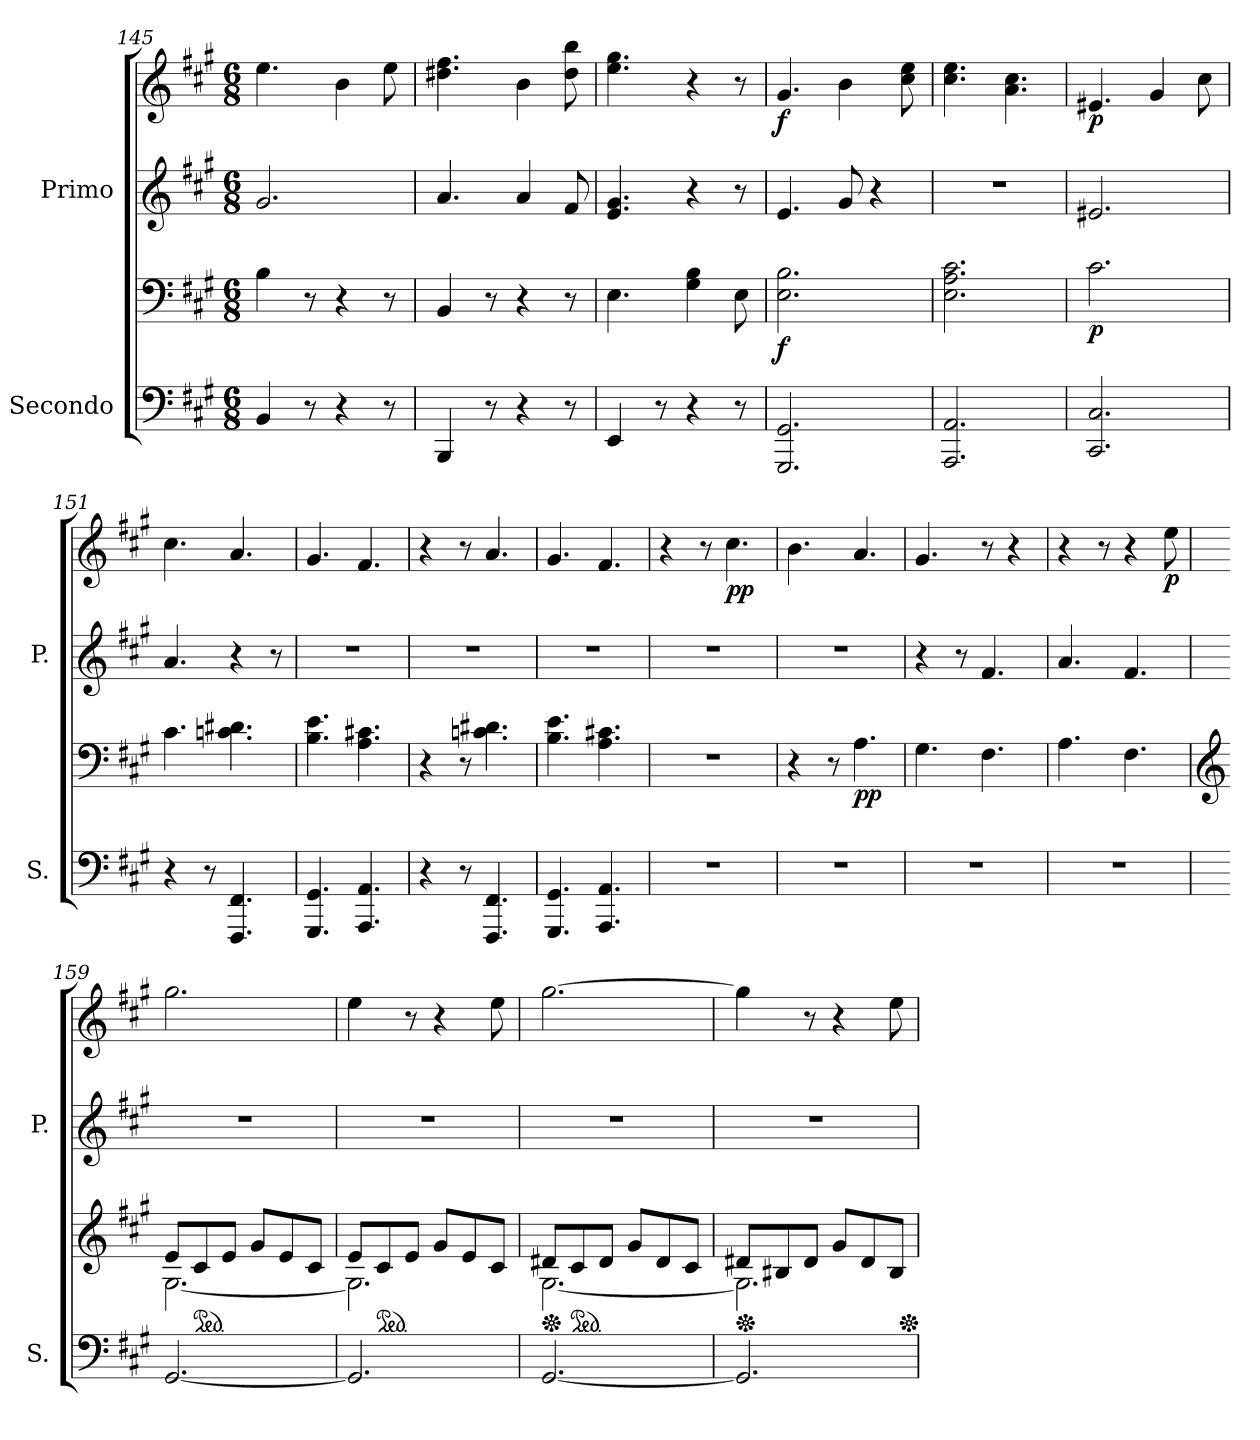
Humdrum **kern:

**kern	**kern	**dynam	**kern	**kern	**dynam
*part2	*part2	*part2	*part1	*part1	*part1
*staff4	*staff3	*staff3/4	*staff2	*staff1	*staff1/2
*I"Secondo	*	*	*I"Primo	*	*
*I'S.	*	*	*I'P.	*	*
*clefF4	*clefF4	*	*clefG2	*clefG2	*
*k[f#c#g#]	*k[f#c#g#]	*	*k[f#c#g#]	*k[f#c#g#]	*
*M6/8	*M6/8	*	*M6/8	*M6/8	*
=145	=145	=145	=145	=145	=145
4BB/	4B\	.	2.g#/	4.ee\	.
8r	8r	.	.	.	.
4r	4r	.	.	4b\	.
8r	8r	.	.	8ee\	.
=146	=146	=146	=146	=146	=146
4BBB/	4BB/	.	4.a/	4.dd#X\ 4.ff#\	.
8r	8r	.	.	.	.
4r	4r	.	4a/	4b\	.
8r	8r	.	8f#/	8dd#\ 8bb\	.
=147	=147	=147	=147	=147	=147
4EE/	4.E\	.	4.e/ 4.g#/	4.ee\ 4.gg#\	.
8r	.	.	.	.	.
4r	4G#\ 4B\	.	4r	4r	.
8r	8E\	.	8r	8r	.
=148	=148	=148	=148	=148	=148
!	!	!LO:DY:b	!	!	!LO:DY:b
2.GGG#/ 2.GG#/	2.E\ 2.B\	f	4.e/	4.g#/	f
.	.	.	8g#/	4b\	.
.	.	.	4r	.	.
.	.	.	.	8cc#\ 8ee\	.
=149	=149	=149	=149	=149	=149
2.AAA/ 2.AA/	2.E\ 2.A\ 2.c#\	.	2.r	4.cc#\ 4.ee\	.
.	.	.	.	4.a\ 4.cc#\	.
=150	=150	=150	=150	=150	=150
!	!	!LO:DY:b	!	!	!LO:DY:b
2.CC#/ 2.C#/	2.c#\	p	2.e#X/	4.e#X/	p
.	.	.	.	4g#/	.
.	.	.	.	8cc#\	.
=151	=151	=151	=151	=151	=151
4r	4.c#\	.	4.a/	4.cc#\	.
8r	.	.	.	.	.
4.FFF#/ 4.FF#/	4.cn\ 4.d#X\	.	4r	4.a/	.
.	.	.	8r	.	.
=152	=152	=152	=152	=152	=152
4.GGG#/ 4.GG#/	4.B\ 4.e\	.	2.r	4.g#/	.
4.AAA/ 4.AA/	4.A\ 4.c#X\	.	.	4.f#/	.
=153	=153	=153	=153	=153	=153
4r	4r	.	2.r	4r	.
8r	8r	.	.	8r	.
4.FFF#/ 4.FF#/	4.cn\ 4.d#X\	.	.	4.a/	.
!!LO:LB:g=z
=154	=154	=154	=154	=154	=154
4.GGG#/ 4.GG#/	4.B\ 4.e\	.	2.r	4.g#/	.
4.AAA/ 4.AA/	4.A\ 4.c#X\	.	.	4.f#/	.
=155	=155	=155	=155	=155	=155
2.r	2.r	.	2.r	4r	.
.	.	.	.	8r	.
!	!	!	!	!	!LO:DY:b
.	.	.	.	4.cc#\	pp
=156	=156	=156	=156	=156	=156
2.r	4r	.	2.r	4.b\	.
.	8r	.	.	.	.
!	!	!LO:DY:b	!	!	!
.	4.A\	pp	.	4.a/	.
=157	=157	=157	=157	=157	=157
2.r	4.G#\	.	4r	4.g#/	.
.	.	.	8r	.	.
.	4.F#\	.	4.f#/	8r	.
.	.	.	.	4r	.
=158	=158	=158	=158	=158	=158
2.r	4.A\	.	4.a/	4r	.
.	.	.	.	8r	.
.	4.F#\	.	4.f#/	4r	.
!	!	!	!	!	!LO:DY:b
.	.	.	.	8ee\	p
=159	=159	=159	=159	=159	=159
*	*clefG2	*	*	*	*
*	*^	*	*	*	*
[2.GG#/	8e/L	[2.G#\	.	2.r	2.gg#\	.
*	*ped	*	*	*	*	*
.	8c#/	.	.	.	.	.
.	8e/J	.	.	.	.	.
.	8g#/L	.	.	.	.	.
.	8e/	.	.	.	.	.
.	8c#/J	.	.	.	.	.
=160	=160	=160	=160	=160	=160	=160
2.GG#/]	8e/L	2.G#\]	.	2.r	4ee\	.
*	*ped	*	*	*	*	*
.	8c#/	.	.	.	.	.
.	8e/J	.	.	.	8r	.
.	8g#/L	.	.	.	4r	.
.	8e/	.	.	.	.	.
.	8c#/J	.	.	.	8ee\	.
=161	=161	=161	=161	=161	=161	=161
*	*Xped	*	*	*	*	*
[2.GG#/	8d#X/L	[2.G#\	.	2.r	[2.gg#\	.
*	*ped	*	*	*	*	*
.	8c#/	.	.	.	.	.
.	8d#/J	.	.	.	.	.
.	8g#/L	.	.	.	.	.
.	8d#/	.	.	.	.	.
.	8c#/J	.	.	.	.	.
=162	=162	=162	=162	=162	=162	=162
*	*Xped	*	*	*	*	*
2.GG#/]	8d#X/L	2.G#\]	.	2.r	4gg#\]	.
.	8B#X/	.	.	.	.	.
.	8d#/J	.	.	.	8r	.
.	8g#/L	.	.	.	4r	.
.	8d#/	.	.	.	.	.
.	8B#/J	.	.	.	8ee\	.
*	*v	*v	*	*	*	*
*	*Xped	*	*	*	*
=	=	=	=	=	=
*-	*-	*-	*-	*-	*-
